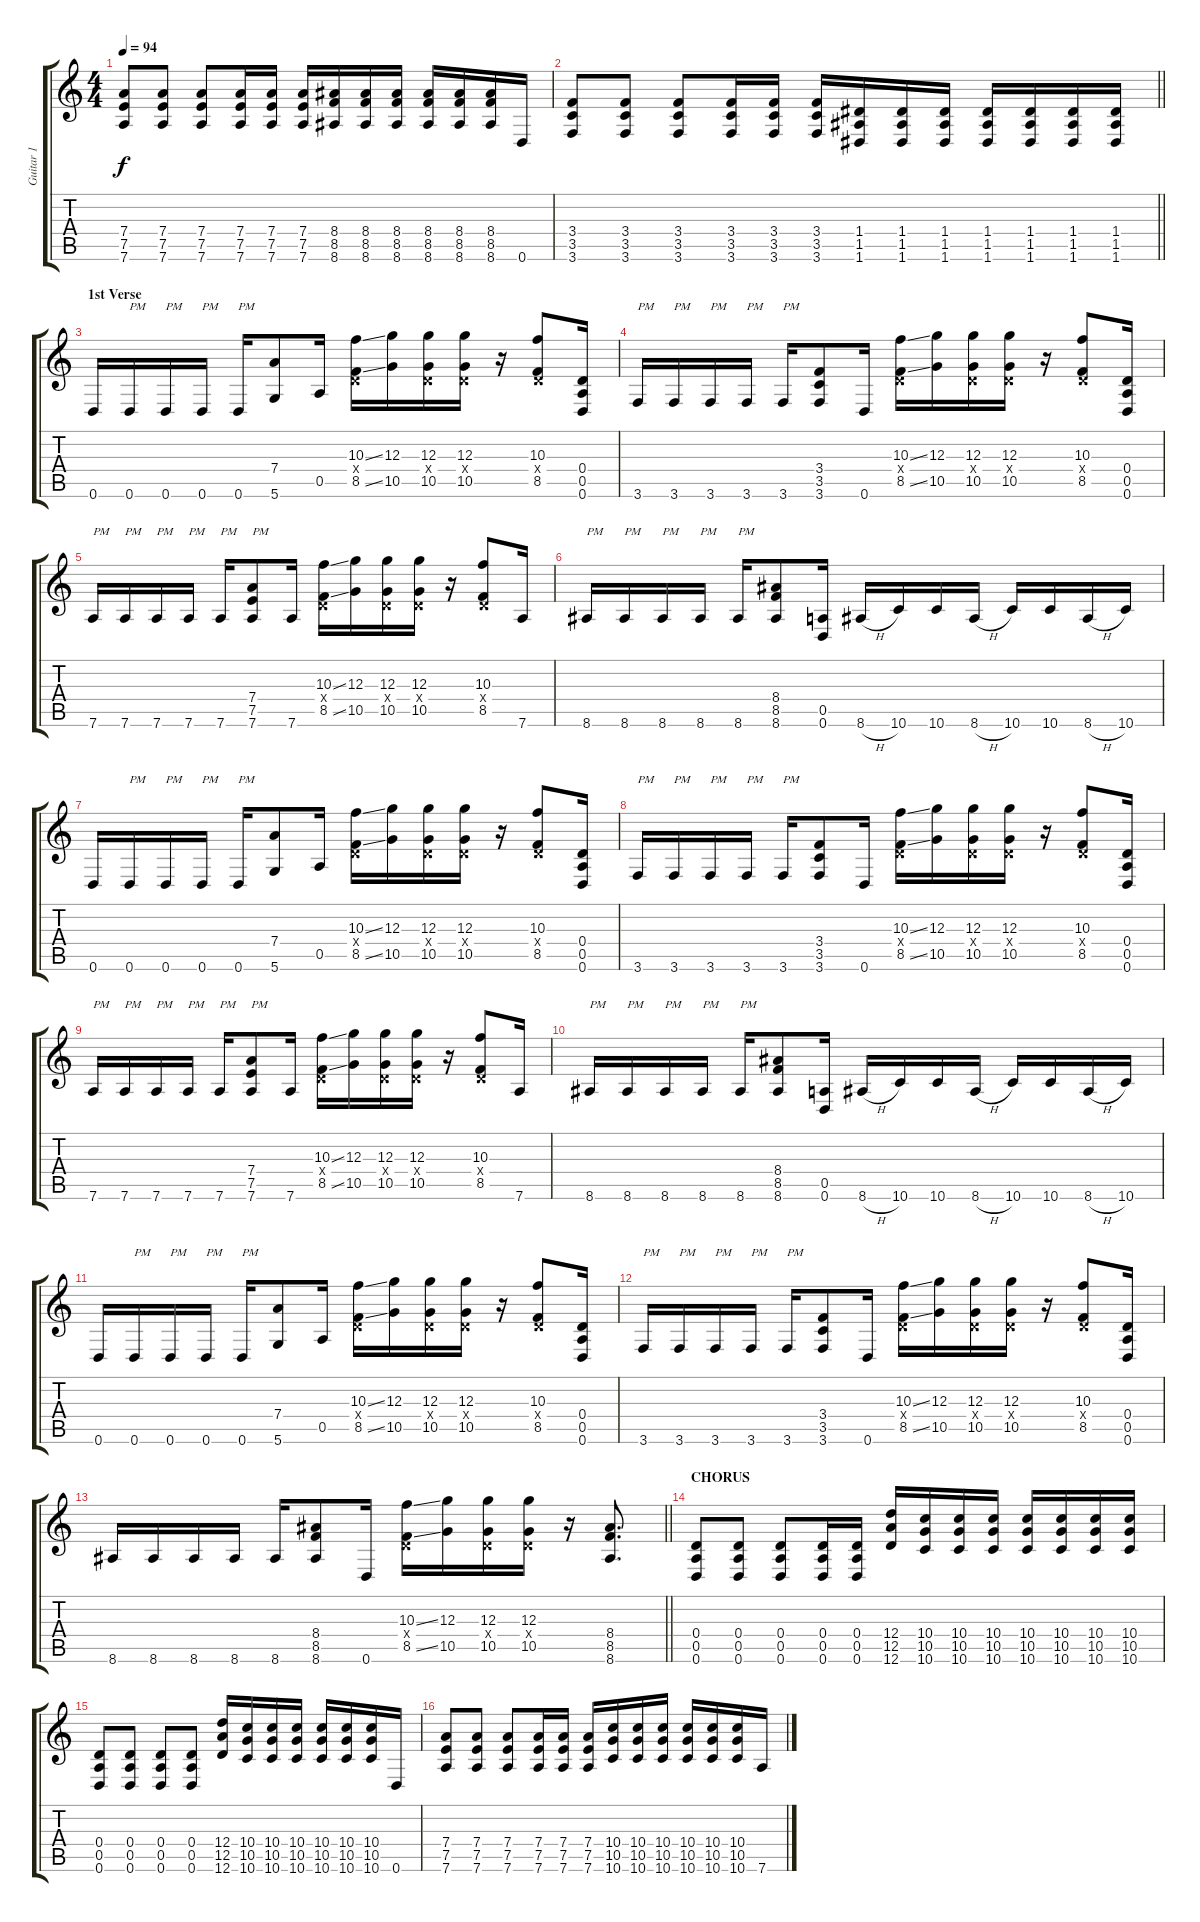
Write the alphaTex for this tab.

\track ("Guitar 1" "Guitar 1") {instrument distortionguitar}
\staff {score tabs}
\tuning (E4 B3 G3 D3 A2 D2) {hide}
\ts (4 4)
\tempo 94
\clef g2
\ks c
(7.4 7.5 7.6).8{dy f} (7.4 7.5 7.6).8 (7.4 7.5 7.6).8 (7.4 7.5 7.6).16 (7.4 7.5 7.6).16 (7.4 7.5 7.6).16 (8.4 8.5 8.6).16 (8.4 8.5 8.6).16 (8.4 8.5 8.6).16 (8.4 8.5 8.6).16 (8.4 8.5 8.6).16 (8.4 8.5 8.6).16 0.6.16 |
\barLineRight lightlight
(3.4 3.5 3.6).8 (3.4 3.5 3.6).8 (3.4 3.5 3.6).8 (3.4 3.5 3.6).16 (3.4 3.5 3.6).16 (3.4 3.5 3.6).16 (1.4 1.5 1.6).16 (1.4 1.5 1.6).16 (1.4 1.5 1.6).16 (1.4 1.5 1.6).16 (1.4 1.5 1.6).16 (1.4 1.5 1.6).16 (1.4 1.5 1.6).16 |
\section ("" "1st Verse")
0.6.16 0.6.16{txt "PM"} 0.6.16{txt "PM"} 0.6.16{txt "PM"} 0.6.16{txt "PM"} (7.4 5.6).8 0.5.16 (10.3{ss} 0.4{x} 8.5{ss}).16 (12.3 10.5).16 (12.3 0.4{x} 10.5).16 (12.3 0.4{x} 10.5).16 r.16 (10.3 0.4{x} 8.5).8 (0.4 0.5 0.6).16 |
3.6.16{txt "PM"} 3.6.16{txt "PM"} 3.6.16{txt "PM"} 3.6.16{txt "PM"} 3.6.16{txt "PM"} (3.4 3.5 3.6).8 0.6.16 (10.3{ss} 0.4{x} 8.5{ss}).16 (12.3 10.5).16 (12.3 0.4{x} 10.5).16 (12.3 0.4{x} 10.5).16 r.16 (10.3 0.4{x} 8.5).8 (0.4 0.5 0.6).16 |
7.6.16{txt "PM"} 7.6.16{txt "PM"} 7.6.16{txt "PM"} 7.6.16{txt "PM"} 7.6.16{txt "PM"} (7.4 7.5 7.6).8{txt "PM"} 7.6.16 (10.3{ss} 0.4{x} 8.5{ss}).16 (12.3 10.5).16 (12.3 0.4{x} 10.5).16 (12.3 0.4{x} 10.5).16 r.16 (10.3 0.4{x} 8.5).8 7.6.16 |
8.6.16{txt "PM"} 8.6.16{txt "PM"} 8.6.16{txt "PM"} 8.6.16{txt "PM"} 8.6.16{txt "PM"} (8.4 8.5 8.6).8 (0.5 0.6).16 8.6{h}.16 10.6.16 10.6.16 8.6{h}.16 10.6.16 10.6.16 8.6{h}.16 10.6.16 |
0.6.16 0.6.16{txt "PM"} 0.6.16{txt "PM"} 0.6.16{txt "PM"} 0.6.16{txt "PM"} (7.4 5.6).8 0.5.16 (10.3{ss} 0.4{x} 8.5{ss}).16 (12.3 10.5).16 (12.3 0.4{x} 10.5).16 (12.3 0.4{x} 10.5).16 r.16 (10.3 0.4{x} 8.5).8 (0.4 0.5 0.6).16 |
3.6.16{txt "PM"} 3.6.16{txt "PM"} 3.6.16{txt "PM"} 3.6.16{txt "PM"} 3.6.16{txt "PM"} (3.4 3.5 3.6).8 0.6.16 (10.3{ss} 0.4{x} 8.5{ss}).16 (12.3 10.5).16 (12.3 0.4{x} 10.5).16 (12.3 0.4{x} 10.5).16 r.16 (10.3 0.4{x} 8.5).8 (0.4 0.5 0.6).16 |
7.6.16{txt "PM"} 7.6.16{txt "PM"} 7.6.16{txt "PM"} 7.6.16{txt "PM"} 7.6.16{txt "PM"} (7.4 7.5 7.6).8{txt "PM"} 7.6.16 (10.3{ss} 0.4{x} 8.5{ss}).16 (12.3 10.5).16 (12.3 0.4{x} 10.5).16 (12.3 0.4{x} 10.5).16 r.16 (10.3 0.4{x} 8.5).8 7.6.16 |
8.6.16{txt "PM"} 8.6.16{txt "PM"} 8.6.16{txt "PM"} 8.6.16{txt "PM"} 8.6.16{txt "PM"} (8.4 8.5 8.6).8 (0.5 0.6).16 8.6{h}.16 10.6.16 10.6.16 8.6{h}.16 10.6.16 10.6.16 8.6{h}.16 10.6.16 |
0.6.16 0.6.16{txt "PM"} 0.6.16{txt "PM"} 0.6.16{txt "PM"} 0.6.16{txt "PM"} (7.4 5.6).8 0.5.16 (10.3{ss} 0.4{x} 8.5{ss}).16 (12.3 10.5).16 (12.3 0.4{x} 10.5).16 (12.3 0.4{x} 10.5).16 r.16 (10.3 0.4{x} 8.5).8 (0.4 0.5 0.6).16 |
3.6.16{txt "PM"} 3.6.16{txt "PM"} 3.6.16{txt "PM"} 3.6.16{txt "PM"} 3.6.16{txt "PM"} (3.4 3.5 3.6).8 0.6.16 (10.3{ss} 0.4{x} 8.5{ss}).16 (12.3 10.5).16 (12.3 0.4{x} 10.5).16 (12.3 0.4{x} 10.5).16 r.16 (10.3 0.4{x} 8.5).8 (0.4 0.5 0.6).16 |
\barLineRight lightlight
8.6.16 8.6.16 8.6.16 8.6.16 8.6.16 (8.4 8.5 8.6).8 0.6.16 (10.3{ss} 0.4{x} 8.5{ss}).16 (12.3 10.5).16 (12.3 0.4{x} 10.5).16 (12.3 0.4{x} 10.5).16 r.16 (8.4 8.5 8.6).8{d} |
\section ("" "CHORUS")
(0.4 0.5 0.6).8 (0.4 0.5 0.6).8 (0.4 0.5 0.6).8 (0.4 0.5 0.6).16 (0.4 0.5 0.6).16 (12.4 12.5 12.6).16 (10.4 10.5 10.6).16 (10.4 10.5 10.6).16 (10.4 10.5 10.6).16 (10.4 10.5 10.6).16 (10.4 10.5 10.6).16 (10.4 10.5 10.6).16 (10.4 10.5 10.6).16 |
(0.4 0.5 0.6).8 (0.4 0.5 0.6).8 (0.4 0.5 0.6).8 (0.4 0.5 0.6).8 (12.4 12.5 12.6).16 (10.4 10.5 10.6).16 (10.4 10.5 10.6).16 (10.4 10.5 10.6).16 (10.4 10.5 10.6).16 (10.4 10.5 10.6).16 (10.4 10.5 10.6).16 0.6.16 |
(7.4 7.5 7.6).8 (7.4 7.5 7.6).8 (7.4 7.5 7.6).8 (7.4 7.5 7.6).16 (7.4 7.5 7.6).16 (7.4 7.5 7.6).16 (10.4 10.5 10.6).16 (10.4 10.5 10.6).16 (10.4 10.5 10.6).16 (10.4 10.5 10.6).16 (10.4 10.5 10.6).16 (10.4 10.5 10.6).16 7.6.16
